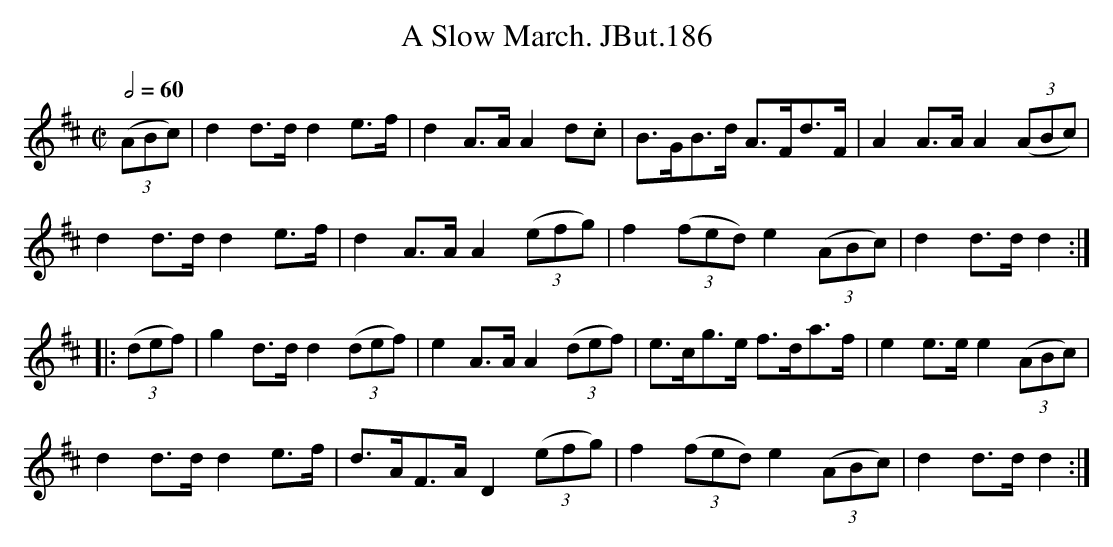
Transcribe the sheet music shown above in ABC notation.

X:1
T:Slow March. JBut.186, A
M:C|
L:1/8
Q:1/2=60
K:D
((3ABc)|d2d>d d2e>f|d2A>A A2d.c|B>GB>d A>Fd>F|A2A>A A2((3ABc)|
d2d>d d2e>f|d2A>A A2((3efg)|f2((3fed) e2((3ABc)|d2d>d d2:|
|:((3def)|g2d>d d2((3def)|e2A>A A2((3def)|e>cg>e f>da>f|e2e>e e2((3ABc)|
d2d>d d2e>f|d>AF>A D2((3efg)|f2((3fed )e2((3ABc)|d2d>d d2:|
